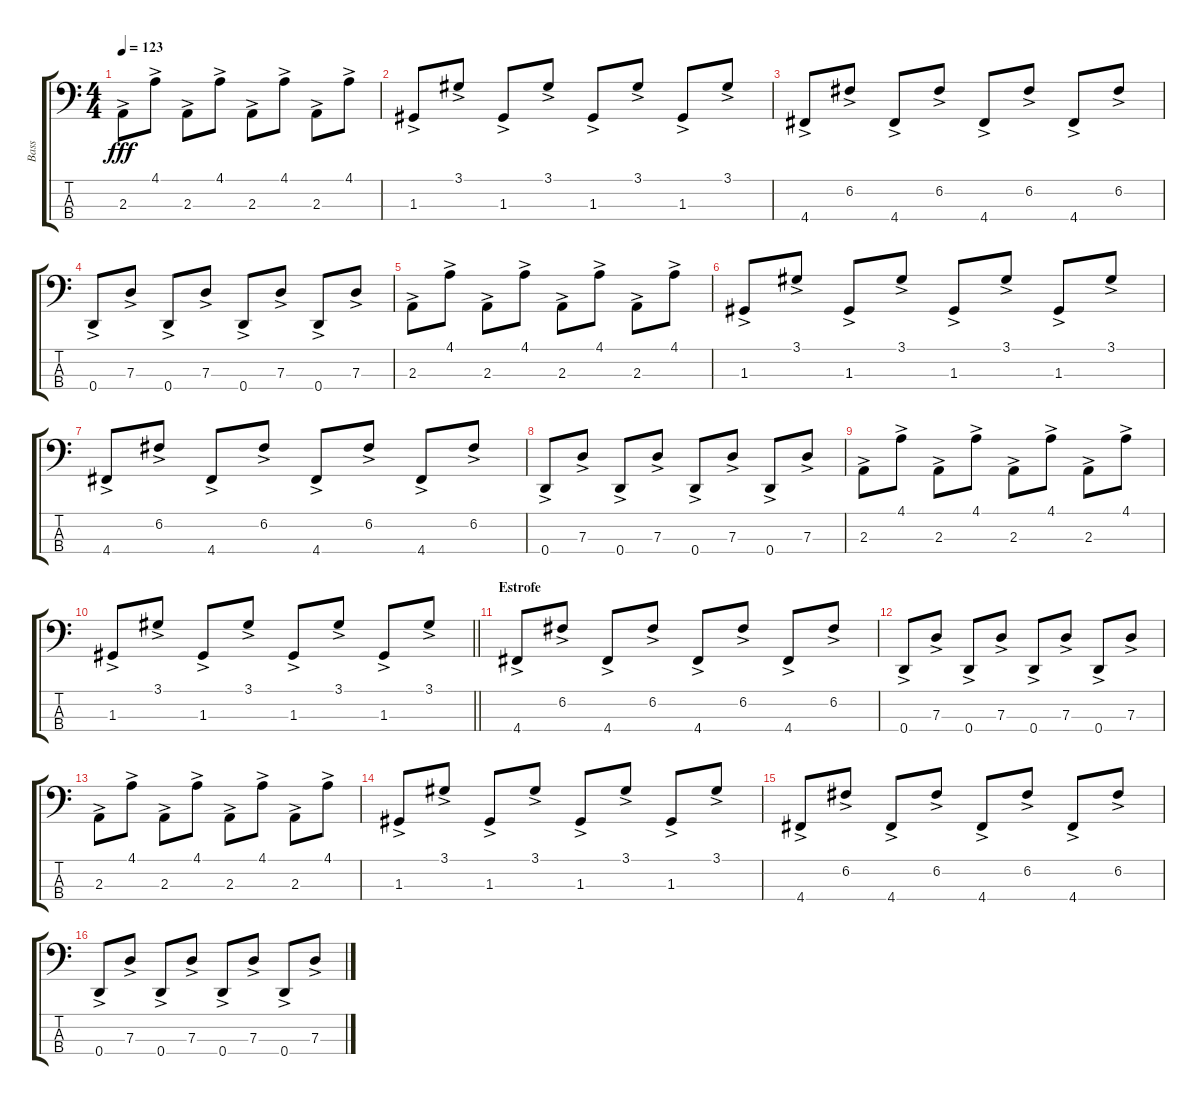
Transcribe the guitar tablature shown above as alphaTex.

\track ("Bass" "Bass") {instrument synthbass1}
\staff {score tabs}
\tuning (F2 C2 G1 D1) {hide}
\ts (4 4)
\tempo 123
\clef f4
\ks c
2.3{ac}.8{dy fff} 4.1{ac}.8 2.3{ac}.8 4.1{ac}.8 2.3{ac}.8 4.1{ac}.8 2.3{ac}.8 4.1{ac}.8 |
1.3{ac}.8 3.1{ac}.8 1.3{ac}.8 3.1{ac}.8 1.3{ac}.8 3.1{ac}.8 1.3{ac}.8 3.1{ac}.8 |
4.4{ac}.8 6.2{ac}.8 4.4{ac}.8 6.2{ac}.8 4.4{ac}.8 6.2{ac}.8 4.4{ac}.8 6.2{ac}.8 |
0.4{ac}.8 7.3{ac}.8 0.4{ac}.8 7.3{ac}.8 0.4{ac}.8 7.3{ac}.8 0.4{ac}.8 7.3{ac}.8 |
2.3{ac}.8 4.1{ac}.8 2.3{ac}.8 4.1{ac}.8 2.3{ac}.8 4.1{ac}.8 2.3{ac}.8 4.1{ac}.8 |
1.3{ac}.8 3.1{ac}.8 1.3{ac}.8 3.1{ac}.8 1.3{ac}.8 3.1{ac}.8 1.3{ac}.8 3.1{ac}.8 |
4.4{ac}.8 6.2{ac}.8 4.4{ac}.8 6.2{ac}.8 4.4{ac}.8 6.2{ac}.8 4.4{ac}.8 6.2{ac}.8 |
0.4{ac}.8 7.3{ac}.8 0.4{ac}.8 7.3{ac}.8 0.4{ac}.8 7.3{ac}.8 0.4{ac}.8 7.3{ac}.8 |
2.3{ac}.8 4.1{ac}.8 2.3{ac}.8 4.1{ac}.8 2.3{ac}.8 4.1{ac}.8 2.3{ac}.8 4.1{ac}.8 |
\barLineRight lightlight
1.3{ac}.8 3.1{ac}.8 1.3{ac}.8 3.1{ac}.8 1.3{ac}.8 3.1{ac}.8 1.3{ac}.8 3.1{ac}.8 |
\section ("" "Estrofe")
4.4{ac}.8 6.2{ac}.8 4.4{ac}.8 6.2{ac}.8 4.4{ac}.8 6.2{ac}.8 4.4{ac}.8 6.2{ac}.8 |
0.4{ac}.8 7.3{ac}.8 0.4{ac}.8 7.3{ac}.8 0.4{ac}.8 7.3{ac}.8 0.4{ac}.8 7.3{ac}.8 |
2.3{ac}.8 4.1{ac}.8 2.3{ac}.8 4.1{ac}.8 2.3{ac}.8 4.1{ac}.8 2.3{ac}.8 4.1{ac}.8 |
1.3{ac}.8 3.1{ac}.8 1.3{ac}.8 3.1{ac}.8 1.3{ac}.8 3.1{ac}.8 1.3{ac}.8 3.1{ac}.8 |
4.4{ac}.8 6.2{ac}.8 4.4{ac}.8 6.2{ac}.8 4.4{ac}.8 6.2{ac}.8 4.4{ac}.8 6.2{ac}.8 |
0.4{ac}.8 7.3{ac}.8 0.4{ac}.8 7.3{ac}.8 0.4{ac}.8 7.3{ac}.8 0.4{ac}.8 7.3{ac}.8
